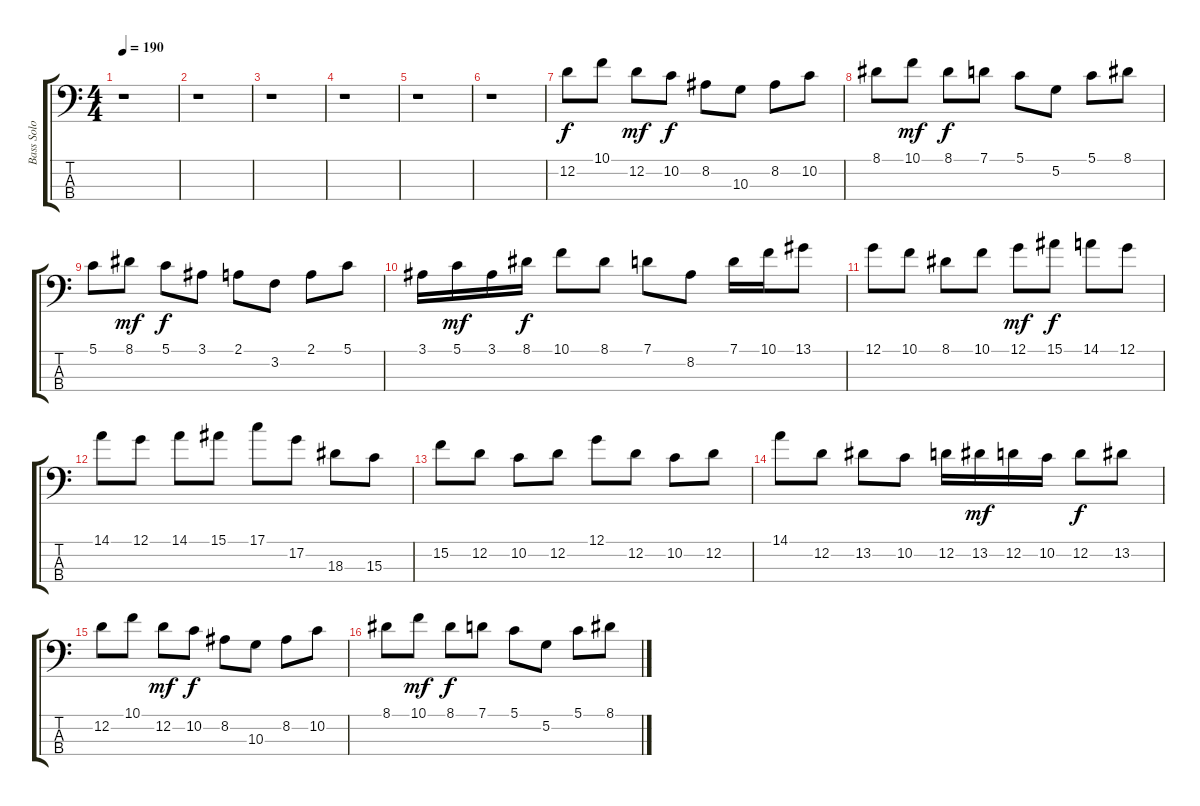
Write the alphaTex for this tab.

\track ("Bass Solo" "Bass Solo") {instrument electricbassfinger}
\staff {score tabs}
\tuning (G2 D2 A1 E1) {hide}
\ts (4 4)
\tempo 190
\clef f4
\ks c
r.1{dy f} |
r.1 |
r.1 |
r.1 |
r.1 |
r.1 |
12.2.8 10.1.8 12.2.8{dy mf} 10.2.8{dy f} 8.2.8 10.3.8 8.2.8 10.2.8 |
8.1.8 10.1.8{dy mf} 8.1.8{dy f} 7.1.8 5.1.8 5.2.8 5.1.8 8.1.8 |
5.1.8 8.1.8{dy mf} 5.1.8{dy f} 3.1.8 2.1.8 3.2.8 2.1.8 5.1.8 |
3.1.16 5.1.16{dy mf} 3.1.16 8.1.16{dy f} 10.1.8 8.1.8 7.1.8 8.2.8 7.1.16 10.1.16 13.1.8 |
12.1.8 10.1.8 8.1.8 10.1.8 12.1.8{dy mf} 15.1.8{dy f} 14.1.8 12.1.8 |
14.1.8 12.1.8 14.1.8 15.1.8 17.1.8 17.2.8 18.3.8 15.3.8 |
15.2.8 12.2.8 10.2.8 12.2.8 12.1.8 12.2.8 10.2.8 12.2.8 |
14.1.8 12.2.8 13.2.8 10.2.8 12.2.16 13.2.16{dy mf} 12.2.16 10.2.16 12.2.8{dy f} 13.2.8 |
12.2.8 10.1.8 12.2.8{dy mf} 10.2.8{dy f} 8.2.8 10.3.8 8.2.8 10.2.8 |
8.1.8 10.1.8{dy mf} 8.1.8{dy f} 7.1.8 5.1.8 5.2.8 5.1.8 8.1.8
